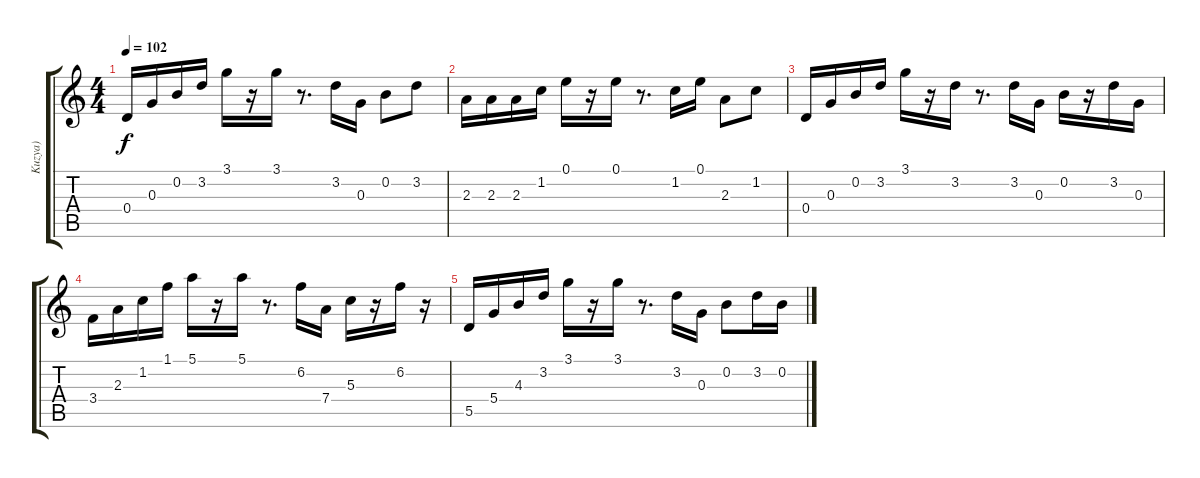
\track ("Kuzya)" "Kuzya)") {instrument distortionguitar}
\staff {score tabs}
\tuning (E4 B3 G3 D3 A2 E2) {hide}
\ts (4 4)
\tempo 102
\clef g2
\ks c
0.4.16{dy f} 0.3.16 0.2.16 3.2.16 3.1.16 r.16 3.1.16 r.8{d} 3.2.16 0.3.16 0.2.8 3.2.8 |
2.3.16 2.3.16 2.3.16 1.2.16 0.1.16 r.16 0.1.16 r.8{d} 1.2.16 0.1.16 2.3.8 1.2.8 |
0.4.16{volume 11} 0.3.16{volume 11} 0.2.16{volume 11} 3.2.16{volume 11} 3.1.16{volume 10} r.16 3.2.16{volume 10} r.8{d} 3.2.16{volume 10} 0.3.16{volume 10} 0.2.16{volume 9} r.16 3.2.16{volume 9} 0.3.16{volume 9} |
3.4.16{volume 9} 2.3.16{volume 8} 1.2.16{volume 8} 1.1.16{volume 8} 5.1.16{volume 8} r.16 5.1.16{volume 8} r.8{d} 6.2.16{volume 7} 7.4.16{volume 7} 5.3.16{volume 7} r.16 6.2.16{volume 6} r.16 |
5.5.16{volume 6} 5.4.16{volume 6} 4.3.16{volume 6} 3.2.16{volume 6} 3.1.16{volume 6} r.16 3.1.16{volume 5} r.8{d} 3.2.16{volume 5} 0.3.16{volume 4} 0.2.8{volume 4} 3.2.16{volume 4} 0.2.16{volume 4}
